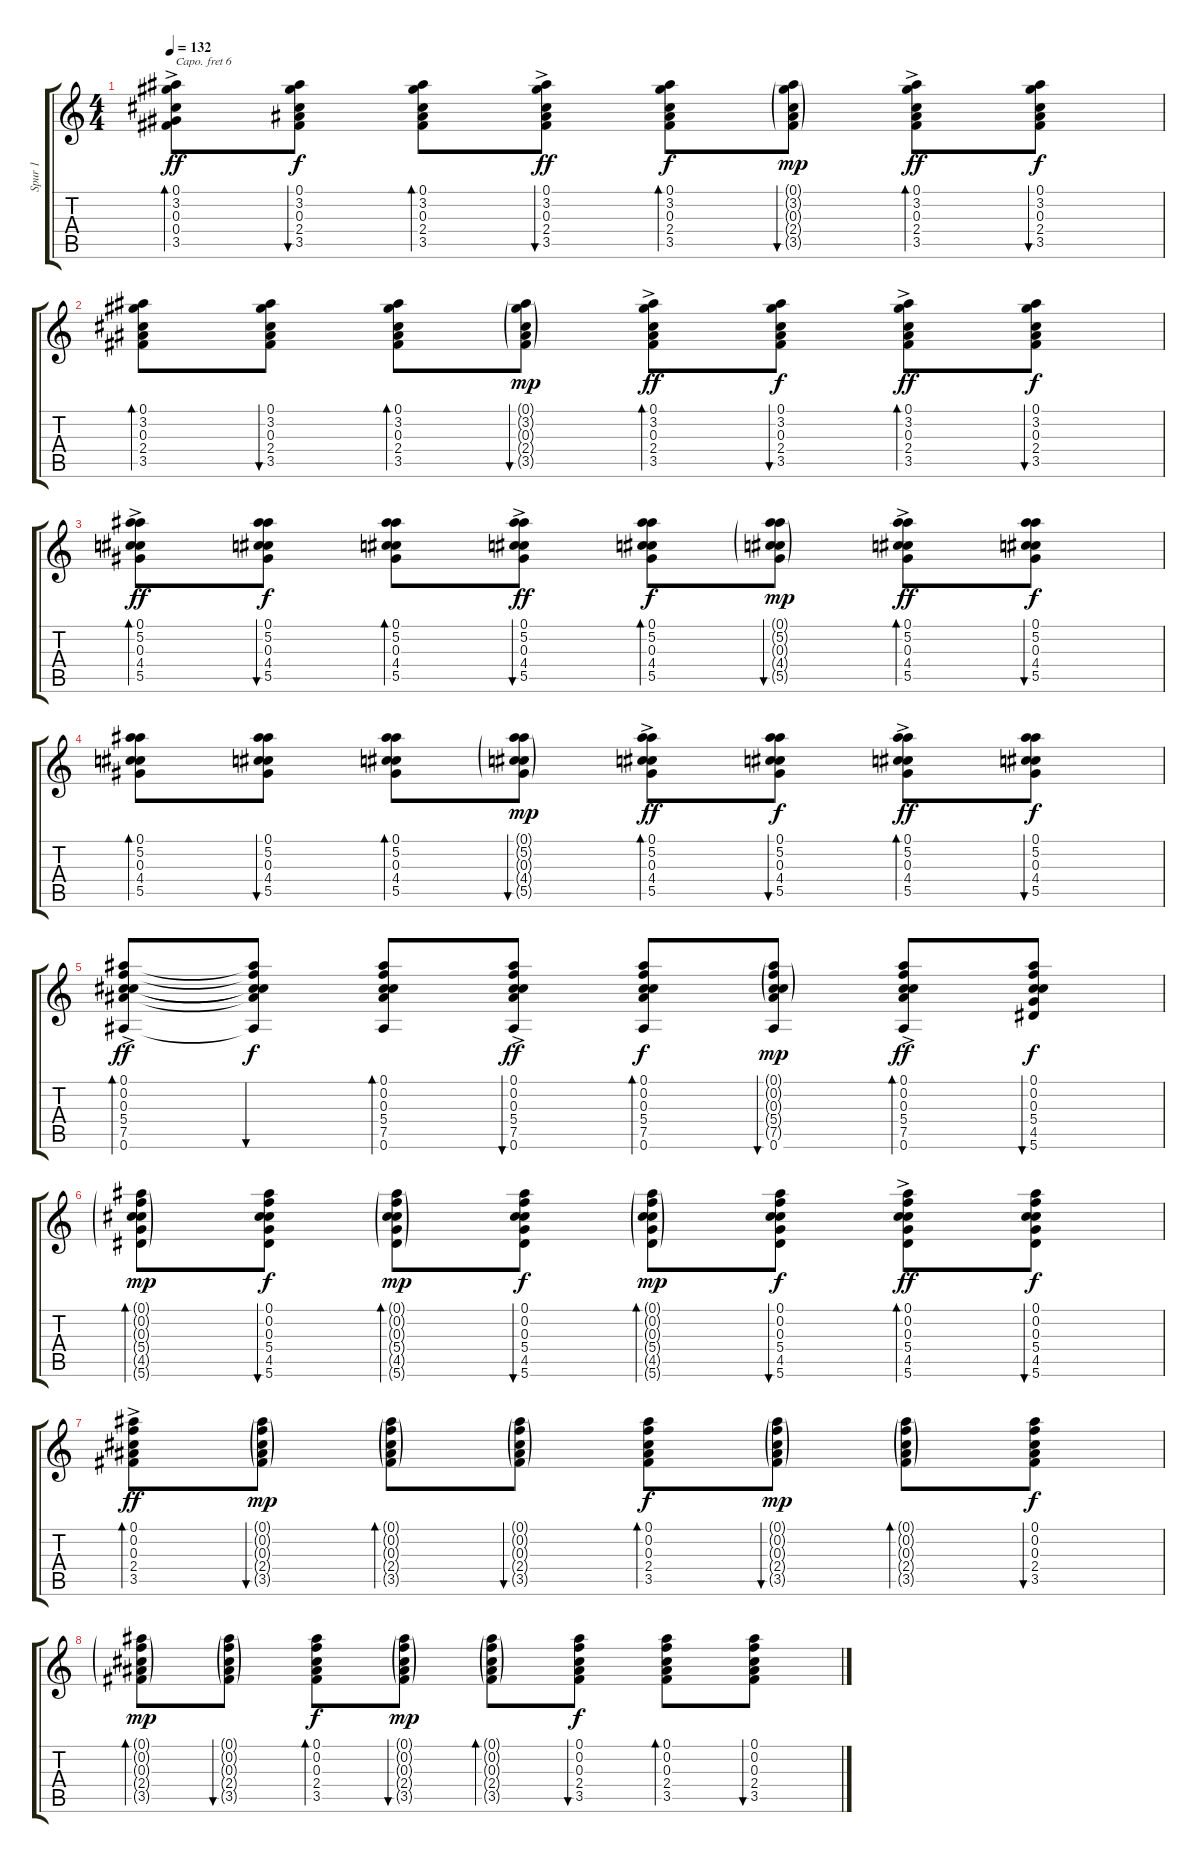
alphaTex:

\track ("Spur 1" "Spur 1") {instrument acousticguitarnylon}
\staff {score tabs}
\capo 6
\tuning (E4 B3 G3 D3 A2 E2) {hide}
\ts (4 4)
\tempo 132
\clef g2
\ks c
(0.1{ac} 3.2{ac} 0.3{ac} 0.4{ac} 3.5{ac}).8{bd 240 dy ff} (0.1 3.2 0.3 2.4 3.5).8{bu 60 dy f} (0.1 3.2 0.3 2.4 3.5).8{bd 60} (0.1{ac} 3.2{ac} 0.3{ac} 2.4{ac} 3.5{ac}).8{bu 60 dy ff} (0.1 3.2 0.3 2.4 3.5).8{bd 60 dy f} (0.1{g} 3.2{g} 0.3{g} 2.4{g} 3.5{g}).8{bu 60 dy mp} (0.1{ac} 3.2{ac} 0.3{ac} 2.4{ac} 3.5{ac}).8{bd 60 dy ff} (0.1 3.2 0.3 2.4 3.5).8{bu 60 dy f} |
(0.1 3.2 0.3 2.4 3.5).8{bd 60} (0.1 3.2 0.3 2.4 3.5).8{bu 60} (0.1 3.2 0.3 2.4 3.5).8{bd 60} (0.1{g} 3.2{g} 0.3{g} 2.4{g} 3.5{g}).8{bu 60 dy mp} (0.1{ac} 3.2{ac} 0.3{ac} 2.4{ac} 3.5{ac}).8{bd 60 dy ff} (0.1 3.2 0.3 2.4 3.5).8{bu 60 dy f} (0.1{ac} 3.2{ac} 0.3{ac} 2.4{ac} 3.5{ac}).8{bd 60 dy ff} (0.1 3.2 0.3 2.4 3.5).8{bu 60 dy f} |
(0.1{ac} 5.2{ac} 0.3{ac} 4.4{ac} 5.5{ac}).8{bd 240 dy ff} (0.1 5.2 0.3 4.4 5.5).8{bu 60 dy f} (0.1 5.2 0.3 4.4 5.5).8{bd 60} (0.1{ac} 5.2{ac} 0.3{ac} 4.4{ac} 5.5{ac}).8{bu 60 dy ff} (0.1 5.2 0.3 4.4 5.5).8{bd 60 dy f} (0.1{g} 5.2{g} 0.3{g} 4.4{g} 5.5{g}).8{bu 60 dy mp} (0.1{ac} 5.2{ac} 0.3{ac} 4.4{ac} 5.5{ac}).8{bd 60 dy ff} (0.1 5.2 0.3 4.4 5.5).8{bu 60 dy f} |
(0.1 5.2 0.3 4.4 5.5).8{bd 60} (0.1 5.2 0.3 4.4 5.5).8{bu 60} (0.1 5.2 0.3 4.4 5.5).8{bd 60} (0.1{g} 5.2{g} 0.3{g} 4.4{g} 5.5{g}).8{bu 60 dy mp} (0.1{ac} 5.2{ac} 0.3{ac} 4.4{ac} 5.5{ac}).8{bd 60 dy ff} (0.1 5.2 0.3 4.4 5.5).8{bu 60 dy f} (0.1{ac} 5.2{ac} 0.3{ac} 4.4{ac} 5.5{ac}).8{bd 60 dy ff} (0.1 5.2 0.3 4.4 5.5).8{bu 60 dy f} |
(0.1{ac} 0.2{ac} 0.3{ac} 5.4{ac} 7.5{ac} 0.6).8{bd 240 dy ff} (0.1{t} 0.2{t} 0.3{t} 5.4{t} 7.5{t} 0.6{t}).8{bu 60 dy f} (0.1 0.2 0.3 5.4 7.5 0.6).8{bd 60} (0.1{ac} 0.2{ac} 0.3{ac} 5.4{ac} 7.5{ac} 0.6).8{bu 60 dy ff} (0.1 0.2 0.3 5.4 7.5 0.6).8{bd 60 dy f} (0.1{g} 0.2{g} 0.3{g} 5.4{g} 7.5{g} 0.6).8{bu 60 dy mp} (0.1{ac} 0.2{ac} 0.3{ac} 5.4{ac} 7.5{ac} 0.6).8{bd 60 dy ff} (0.1 0.2 0.3 5.4 4.5 5.6).8{bu 60 dy f} |
(0.1{g} 0.2{g} 0.3{g} 5.4{g} 4.5{g} 5.6{g}).8{bd 60 dy mp} (0.1 0.2 0.3 5.4 4.5 5.6).8{bu 60 dy f} (0.1{g} 0.2{g} 0.3{g} 5.4{g} 4.5{g} 5.6{g}).8{bd 60 dy mp} (0.1 0.2 0.3 5.4 4.5 5.6).8{bu 60 dy f} (0.1{g} 0.2{g} 0.3{g} 5.4{g} 4.5{g} 5.6{g}).8{bd 60 dy mp} (0.1 0.2 0.3 5.4 4.5 5.6).8{bu 60 dy f} (0.1{ac} 0.2{ac} 0.3{ac} 5.4{ac} 4.5{ac} 5.6).8{bd 60 dy ff} (0.1 0.2 0.3 5.4 4.5 5.6).8{bu 60 dy f} |
(0.1{ac} 0.2{ac} 0.3{ac} 2.4{ac} 3.5{ac}).8{bd 240 dy ff} (0.1{g} 0.2{g} 0.3{g} 2.4{g} 3.5{g}).8{bu 60 dy mp} (0.1{g} 0.2{g} 0.3{g} 2.4{g} 3.5{g}).8{bd 60} (0.1{g} 0.2{g} 0.3{g} 2.4{g} 3.5{g}).8{bu 60} (0.1 0.2 0.3 2.4 3.5).8{bd 60 dy f} (0.1{g} 0.2{g} 0.3{g} 2.4{g} 3.5{g}).8{bu 60 dy mp} (0.1{g} 0.2{g} 0.3{g} 2.4{g} 3.5{g}).8{bd 60} (0.1 0.2 0.3 2.4 3.5).8{bu 60 dy f} |
(0.1{g} 0.2{g} 0.3{g} 2.4{g} 3.5{g}).8{bd 60 dy mp} (0.1{g} 0.2{g} 0.3{g} 2.4{g} 3.5{g}).8{bu 60} (0.1 0.2 0.3 2.4 3.5).8{bd 60 dy f} (0.1{g} 0.2{g} 0.3{g} 2.4{g} 3.5{g}).8{bu 60 dy mp} (0.1{g} 0.2{g} 0.3{g} 2.4{g} 3.5{g}).8{bd 60} (0.1 0.2 0.3 2.4 3.5).8{bu 60 dy f} (0.1 0.2 0.3 2.4 3.5).8{bd 60} (0.1 0.2 0.3 2.4 3.5).8{bu 60}
